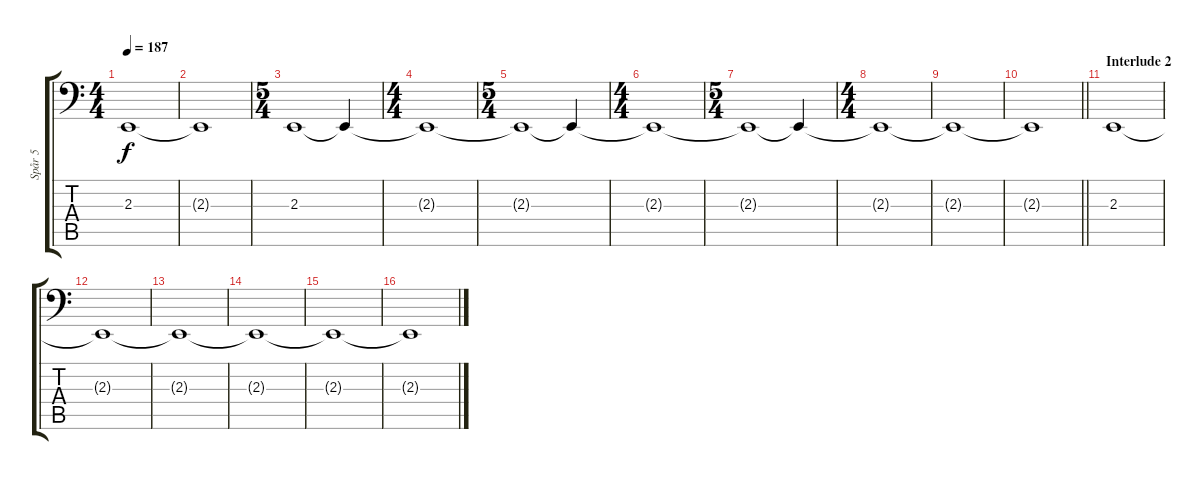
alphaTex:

\track ("Spår 5" "Spår 5") {instrument stringensemble1}
\staff {score tabs}
\tuning (C3 G2 D2 A1 E1 B0) {hide}
\ts (4 4)
\tempo 187
\clef f4
\ks c
2.3{t}.1{dy f} |
2.3{t}.1 |
\ts (5 4)
2.3.1{instrument stringensemble1} 2.3{t}.4 |
\ts (4 4)
2.3{t}.1 |
\ts (5 4)
2.3{t}.1 2.3{t}.4 |
\ts (4 4)
2.3{t}.1 |
\ts (5 4)
2.3{t}.1 2.3{t}.4 |
\ts (4 4)
2.3{t}.1 |
2.3{t}.1 |
\barLineRight lightlight
2.3{t}.1 |
\section ("" "Interlude 2")
2.3.1 |
2.3{t}.1 |
2.3{t}.1 |
2.3{t}.1 |
2.3{t}.1 |
2.3{t}.1
